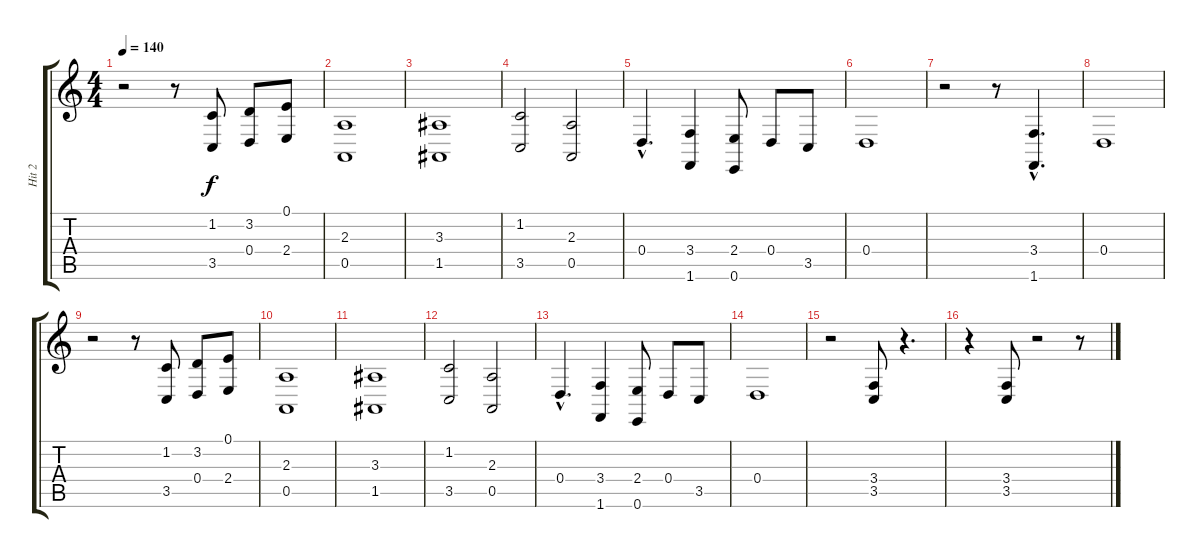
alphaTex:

\track ("Hit 2" "Hit 2") {instrument orchestrahit}
\staff {score tabs}
\tuning (E4 B3 G3 D3 A2 E2) {hide}
\ts (4 4)
\tempo 140
\clef g2
\ks c
r.2{dy f} r.8 (1.2 3.5).8 (3.2 0.4).8 (0.1 2.4).8 |
(2.3 0.5).1 |
(3.3 1.5).1 |
(1.2 3.5).2 (2.3 0.5).2 |
0.4{hac}.4{d} (3.4 1.6).4 (2.4 0.6).8 0.4.8 3.5.8 |
0.4.1 |
r.2 r.8 (3.4{hac} 1.6{hac}).4{d} |
0.4.1 |
r.2 r.8 (1.2 3.5).8 (3.2 0.4).8 (0.1 2.4).8 |
(2.3 0.5).1 |
(3.3 1.5).1 |
(1.2 3.5).2 (2.3 0.5).2 |
0.4{hac}.4{d} (3.4 1.6).4 (2.4 0.6).8 0.4.8 3.5.8 |
0.4.1 |
r.2 (3.4 3.5).8 r.4{d} |
r.4 (3.4 3.5).8 r.2 r.8
